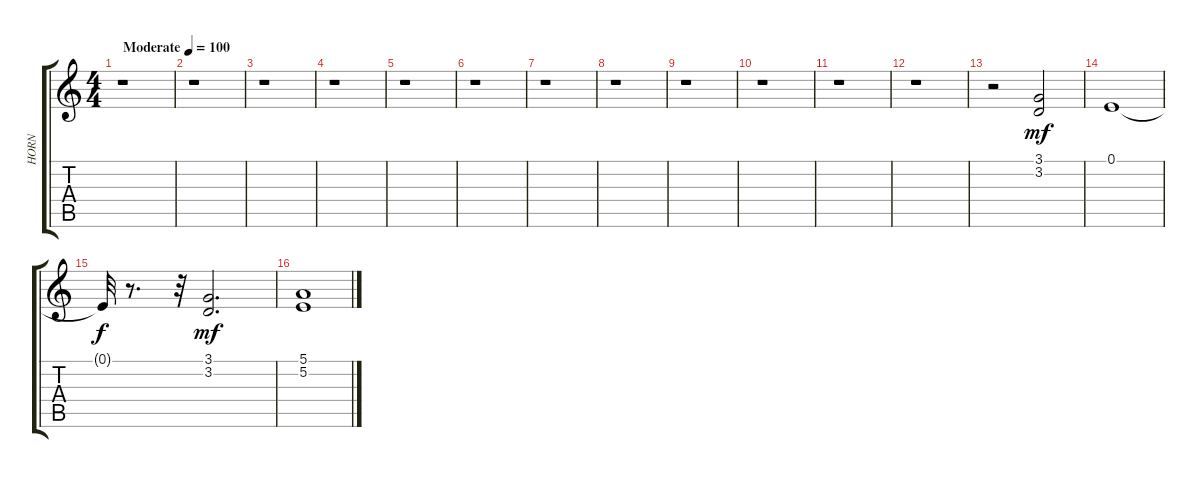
\track ("HORN" "HORN") {instrument trombone}
\staff {score tabs}
\tuning (E4 B3 G3 D3 A2 E2) {hide}
\ts (4 4)
\tempo (100 "Moderate")
\clef g2
\ks c
r.1{dy mf instrument trombone} |
r.1 |
r.1 |
r.1 |
r.1 |
r.1 |
r.1 |
r.1 |
r.1 |
r.1 |
r.1 |
r.1 |
r.2 (3.1 3.2).2 |
0.1.1 |
0.1{t}.32{dy f} r.8{d} r.32 (3.1 3.2).2{d dy mf} |
(5.1 5.2).1
